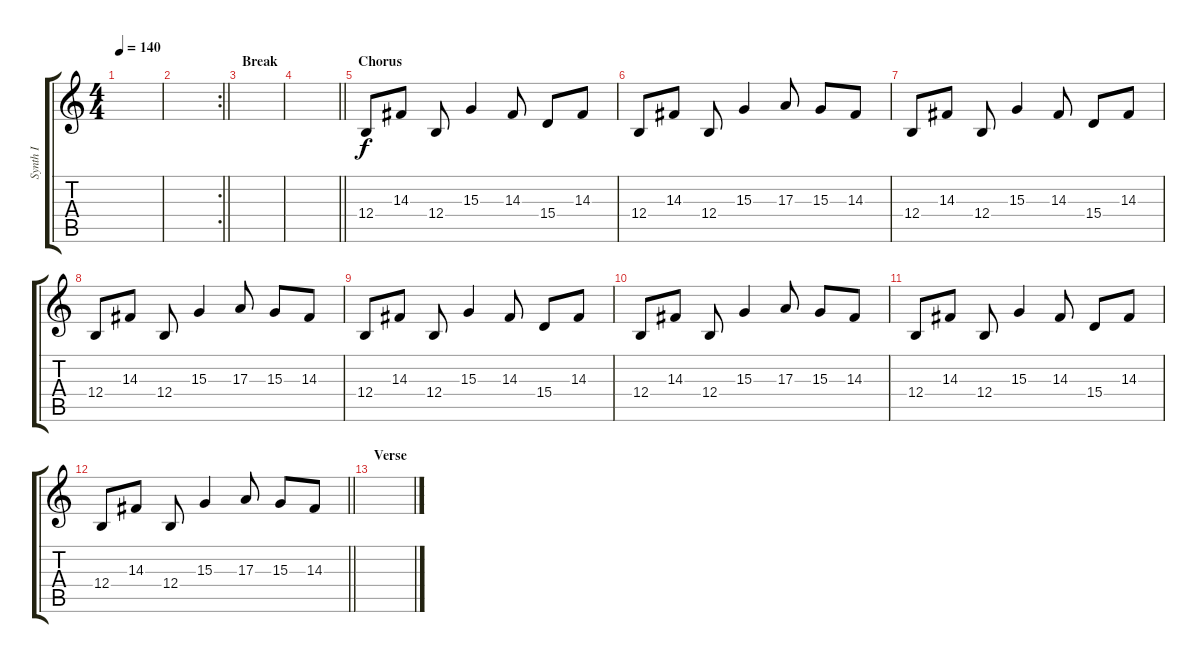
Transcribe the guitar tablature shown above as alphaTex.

\track ("Synth I" "Synth I") {instrument lead1square}
\staff {score tabs}
\tuning (Db4 Ab3 E3 B2 Gb2 B1) {hide}
\ts (4 4)
\tempo 140
\clef g2
\ks c
|
\rc 2
\barLineRight lightlight
|
\section ("" "Break")
|
\barLineRight lightlight
|
\section ("" "Chorus")
12.4.8 14.3.8 12.4.8 15.3.4 14.3.8 15.4.8 14.3.8 |
12.4.8 14.3.8 12.4.8 15.3.4 17.3.8 15.3.8 14.3.8 |
12.4.8 14.3.8 12.4.8 15.3.4 14.3.8 15.4.8 14.3.8 |
12.4.8 14.3.8 12.4.8 15.3.4 17.3.8 15.3.8 14.3.8 |
12.4.8 14.3.8 12.4.8 15.3.4 14.3.8 15.4.8 14.3.8 |
12.4.8 14.3.8 12.4.8 15.3.4 17.3.8 15.3.8 14.3.8 |
12.4.8 14.3.8 12.4.8 15.3.4 14.3.8 15.4.8 14.3.8 |
\barLineRight lightlight
12.4.8 14.3.8 12.4.8 15.3.4 17.3.8 15.3.8 14.3.8 |
\section ("" "Verse")
